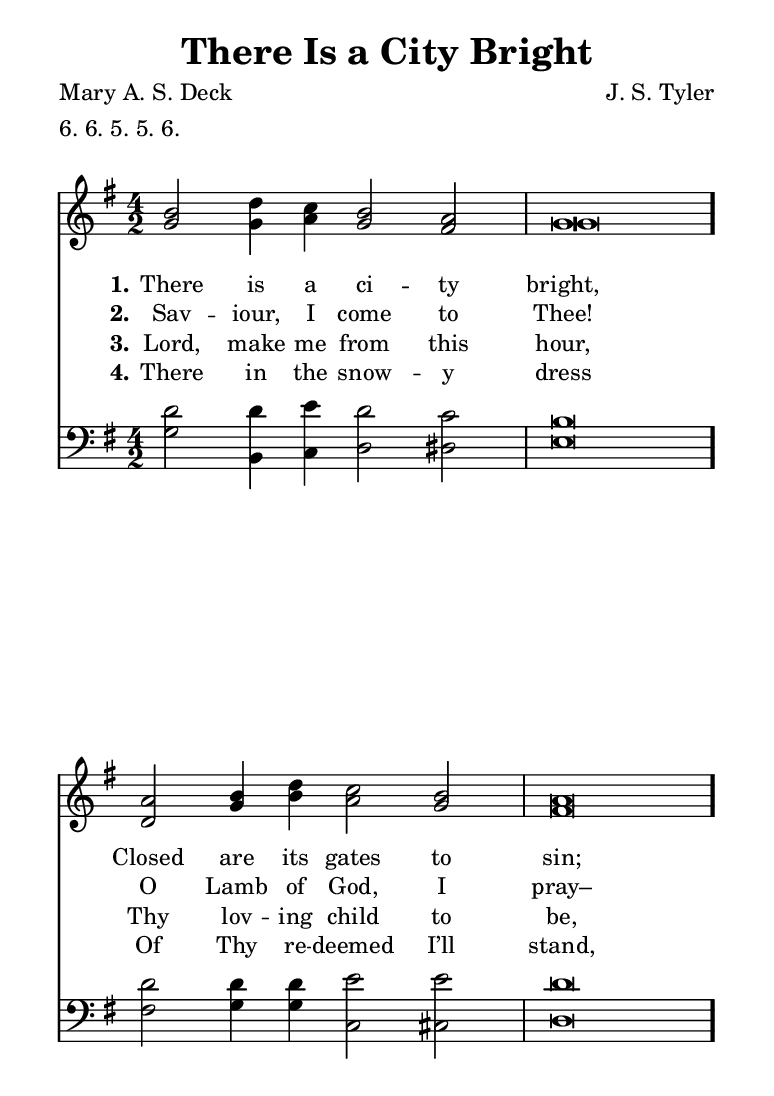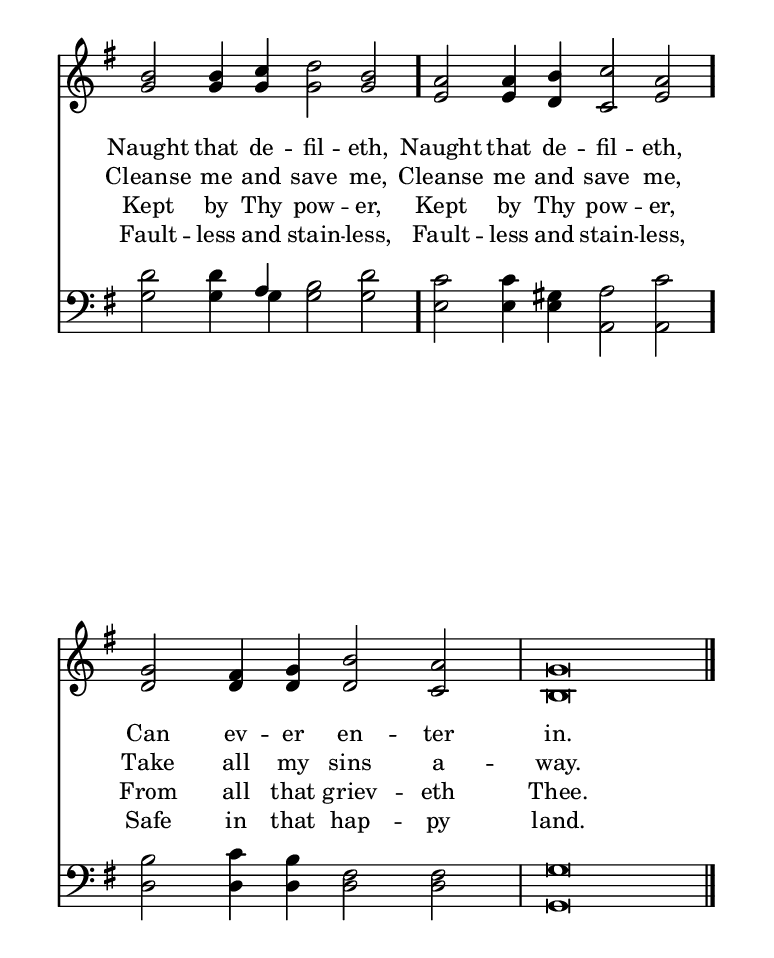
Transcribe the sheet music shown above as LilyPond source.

\include "common/global.ily"
\paper {
  \include "common/paper.ily"
  ragged-last-bottom = ##t
  system-system-spacing.padding = 11
}

\header{
  %children
  hymnnumber = "360"
  title = "There Is a City Bright"
  tunename = "City Bright"
  meter = "6. 6. 5. 5. 6."
  poet = "Mary A. S. Deck"
  composer = "J. S. Tyler"
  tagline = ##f
}

global = {
  \include "common/overrides.ily"
  \override Staff.TimeSignature.style = #'numbered
  \time 4/2
  \override Score.MetronomeMark.transparent = ##t % hide all fermata changes too
  \tempo 2=80
  \key g \major
  \autoBeamOff
}

patternA = { c2 c4 c c2 c | c\breve | }

notesSoprano = {
\global
\relative c'' {

  \changePitch \patternA { b d c b a | g }
  \changePitch \patternA { a b d c b | a }
  \changePitch \patternA { b b c d b }
  \changePitch \patternA { a a b c a }
  \changePitch \patternA { g fis g b a | g }

  \bar "|."

}
}

notesAlto = {
\global
\relative e' {

  \changePitch \patternA { g g a g fis | g }
  \changePitch \patternA { d g b a g | fis }
  \changePitch \patternA { g g g g g }
  \changePitch \patternA { e e d c e }
  \changePitch \patternA { d d d d c | b }

}
}

notesTenor = {
\global
\relative a {

  \changePitch \patternA { d d e d c | b }
  \changePitch \patternA { d d d e e | d }
  \changePitch \patternA { d d a b d }
  \changePitch \patternA { c c gis a c }
  \changePitch \patternA { b c b fis fis | g }

}
}

notesBass = {
\global
\relative f {

  \changePitch \patternA { g b, c d dis | e }
  \changePitch \patternA { fis g g c, cis | d }
  \changePitch \patternA { g g g g g }
  \changePitch \patternA { e e e a, a }
  \changePitch \patternA { d d d d d | g, }

}
}

wordsA = \lyricmode {
\set stanza = "1."

There is a ci -- ty bright, \bar "."
Closed are its gates to sin; \bar "."
Naught that de -- fil -- eth, \bar "."
%{HIDE>%} Naught that de -- fil -- eth, %{<HIDE%} \bar "."
Can ev -- er en -- ter in. \bar "."

}

wordsB = \lyricmode {
\set stanza = "2."

Sav -- iour, I come to Thee!
O Lamb of God, I pray–
Cleanse me and save me,
%{HIDE>%} Cleanse me and save me, %{<HIDE%}
Take all my sins a -- way.

}

wordsC = \lyricmode {
\set stanza = "3."

Lord, make me from this hour,
Thy lov -- ing child to be,
Kept by Thy pow -- er,
%{HIDE>%} Kept by Thy pow -- er, %{<HIDE%}
From all that griev -- eth Thee.

}

wordsD = \lyricmode {
\set stanza = "4."

There in the snow -- y dress
Of Thy re -- deemed I’ll stand,
Fault -- less and stain -- less,
%{HIDE>%} Fault -- less and stain -- less, %{<HIDE%}
Safe in that hap -- py land.

}

\score {
  \context ChoirStaff <<
    \context Staff = upper <<
      \set Staff.autoBeaming = ##f
      \set ChoirStaff.systemStartDelimiter = #'SystemStartBar
      \set ChoirStaff.printPartCombineTexts = ##f
      \partcombine #'(2 . 9) \notesSoprano \notesAlto
      \context NullVoice = sopranos { \voiceOne << \notesSoprano >> }
      \context NullVoice = altos { \voiceTwo << \notesAlto >> }
      \context Lyrics = one   \lyricsto sopranos \wordsA
      \context Lyrics = two   \lyricsto sopranos \wordsB
      \context Lyrics = three \lyricsto sopranos \wordsC
      \context Lyrics = four  \lyricsto sopranos \wordsD
    >>
    \context Staff = men <<
      \set Staff.autoBeaming = ##f
      \clef bass
      \set ChoirStaff.printPartCombineTexts = ##f
      \partcombine #'(2 . 9) \notesTenor \notesBass
      \context NullVoice = tenors { \voiceOne << \notesTenor >> }
      \context NullVoice = basses { \voiceTwo << \notesBass >> }
    >>
  >>
  \layout {
    \include "common/layout.ily"
  }
  \midi{
    \include "common/midi.ily"
  }
}

\version "2.19.49"  % necessary for upgrading to future LilyPond versions.

% vi:set et ts=2 sw=2 ai nocindent syntax=lilypond:
